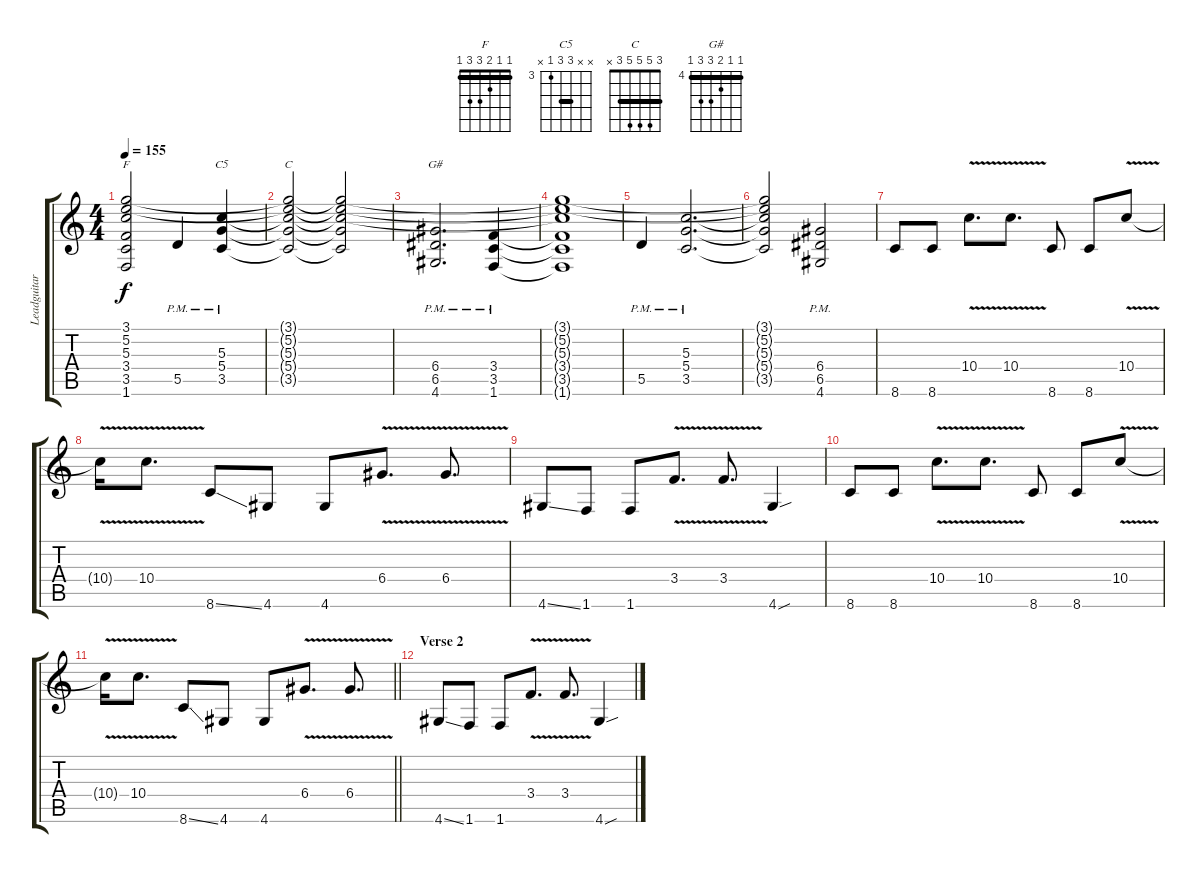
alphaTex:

\track ("Leadguitar" "Leadguitar") {instrument distortionguitar}
\staff {score tabs}
\tuning (E4 B3 G3 D3 A2 E2) {hide}
\chord ("F" 1 1 2 3 3 1) {barre 1}
\chord ("C5" x x 5 5 3 x) {firstfret 3 barre 5}
\chord ("C" 3 5 5 5 3 x) {barre 3}
\chord ("G#" 4 4 5 6 6 4) {firstfret 4 barre 4}
\ts (4 4)
\tempo 155
\clef g2
\ks c
(3.1{t} 5.2{t} 5.3{t} 3.4{t} 3.5{t} 1.6{t}).2{ch "F" dy f} 5.5{pm}.4 (5.3{pm} 5.4{pm} 3.5{pm}).4{ch "C5"} |
(3.1{t} 5.2{t} 5.3{t} 5.4{t} 3.5{t}).2{ch "C"} (3.1{t} 5.2{t} 5.3{t} 5.4{t} 3.5{t}).2 |
(6.4{pm} 6.5{pm} 4.6{pm}).2{d ch "G#"} (3.4{pm} 3.5{pm} 1.6{pm}).4 |
(3.1{t} 5.2{t} 5.3{t} 3.4{t} 3.5{t} 1.6{t}).1 |
5.5{pm}.4 (5.3{pm} 5.4{pm} 3.5{pm}).2{d} |
(3.1{t} 5.2{t} 5.3{t} 5.4{t} 3.5{t}).2 (6.4{pm} 6.5{pm} 4.6{pm}).2 |
8.6.8 8.6.8 10.4{v}.8{d} 10.4{v}.8{d} 8.6.8 8.6.8 10.4{v}.8 |
10.4{t}.16 10.4{v}.8{d} 8.6{ss}.8 4.6.8 4.6.8 6.4{v}.8{d} 6.4{v}.8{d} |
4.6{ss}.8 1.6.8 1.6.8 3.4{v}.8{d} 3.4{v}.8{d} 4.6{sou}.4 |
8.6.8 8.6.8 10.4{v}.8{d} 10.4{v}.8{d} 8.6.8 8.6.8 10.4{v}.8 |
\barLineRight lightlight
10.4{t}.16 10.4{v}.8{d} 8.6{ss}.8 4.6.8 4.6.8 6.4{v}.8{d} 6.4{v}.8{d} |
\section ("" "Verse 2")
4.6{ss}.8 1.6.8 1.6.8 3.4{v}.8{d} 3.4{v}.8{d} 4.6{sou}.4
